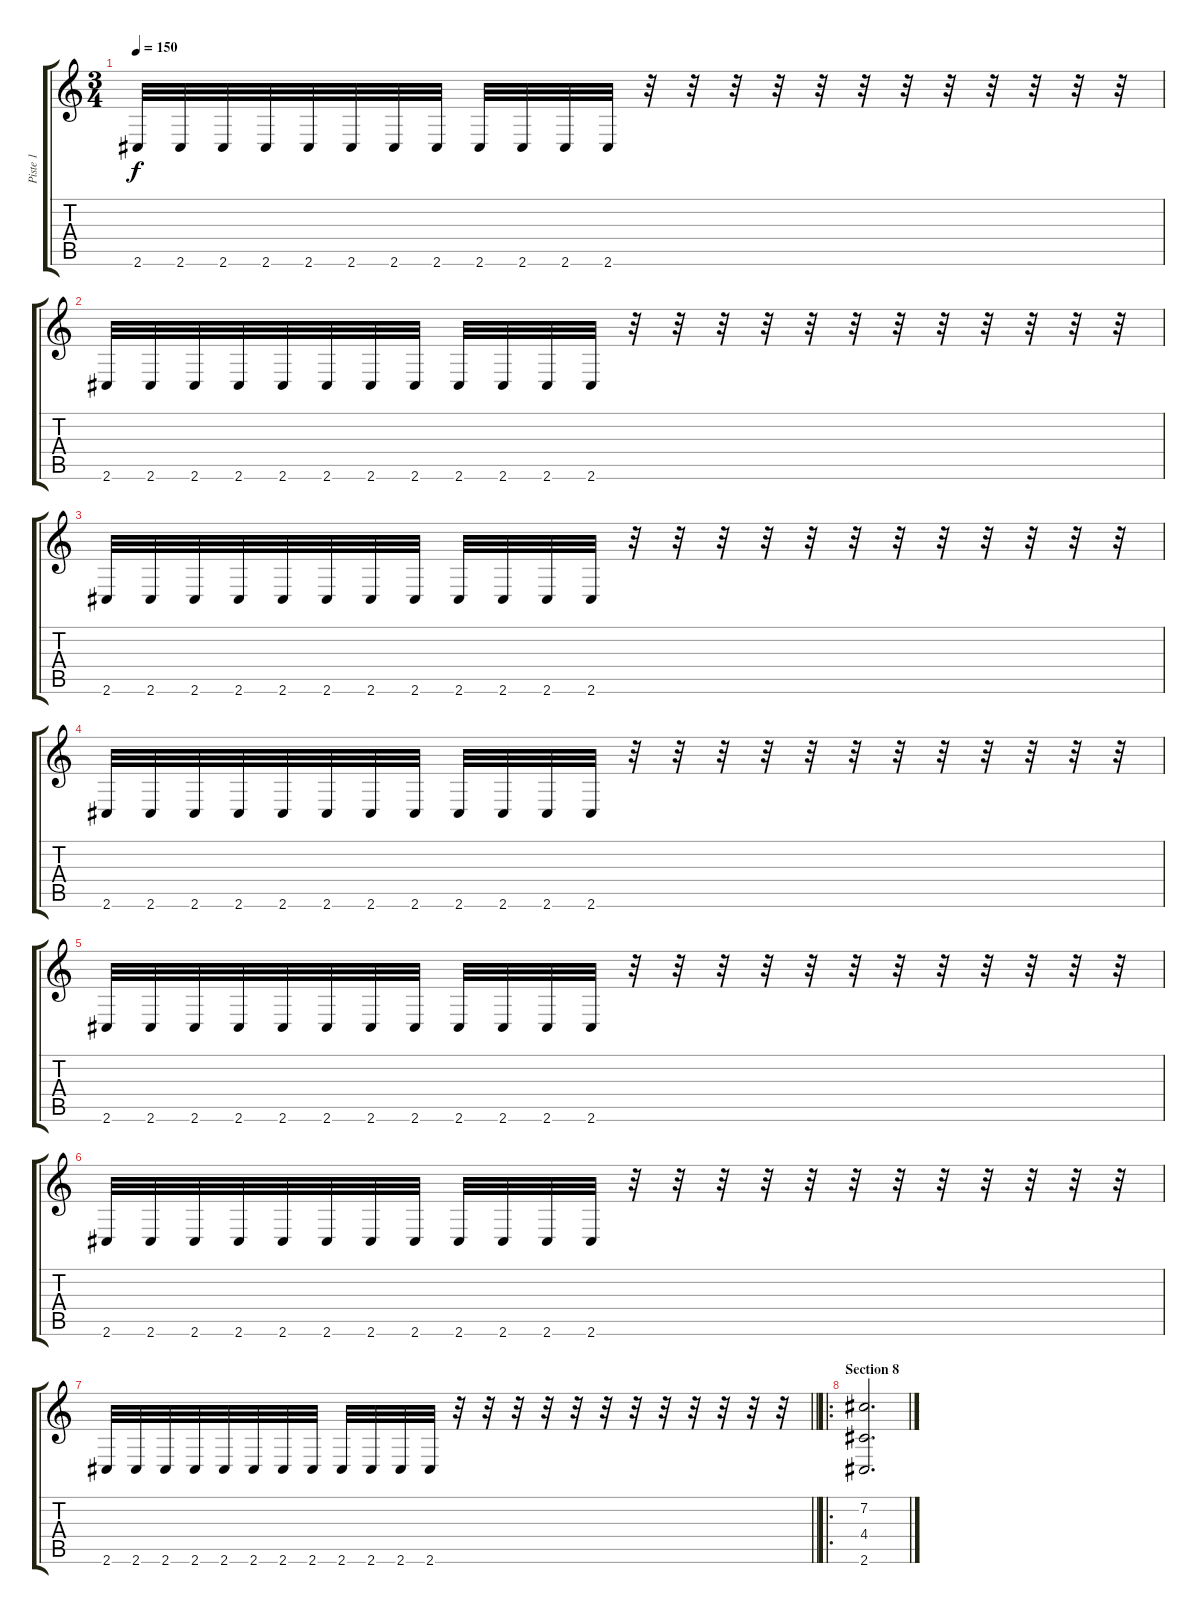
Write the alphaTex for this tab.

\track ("Piste 1" "Piste 1") {instrument distortionguitar}
\staff {score tabs}
\tuning (B3 Gb3 D3 A2 E2 B1) {hide}
\ts (3 4)
\tempo 150
\clef g2
\ks c
2.6.32{dy f} 2.6.32 2.6.32 2.6.32 2.6.32 2.6.32 2.6.32 2.6.32 2.6.32 2.6.32 2.6.32 2.6.32 r.32 r.32 r.32 r.32 r.32 r.32 r.32 r.32 r.32 r.32 r.32 r.32 |
2.6.32 2.6.32 2.6.32 2.6.32 2.6.32 2.6.32 2.6.32 2.6.32 2.6.32 2.6.32 2.6.32 2.6.32 r.32 r.32 r.32 r.32 r.32 r.32 r.32 r.32 r.32 r.32 r.32 r.32 |
2.6.32 2.6.32 2.6.32 2.6.32 2.6.32 2.6.32 2.6.32 2.6.32 2.6.32 2.6.32 2.6.32 2.6.32 r.32 r.32 r.32 r.32 r.32 r.32 r.32 r.32 r.32 r.32 r.32 r.32 |
2.6.32 2.6.32 2.6.32 2.6.32 2.6.32 2.6.32 2.6.32 2.6.32 2.6.32 2.6.32 2.6.32 2.6.32 r.32 r.32 r.32 r.32 r.32 r.32 r.32 r.32 r.32 r.32 r.32 r.32 |
2.6.32 2.6.32 2.6.32 2.6.32 2.6.32 2.6.32 2.6.32 2.6.32 2.6.32 2.6.32 2.6.32 2.6.32 r.32 r.32 r.32 r.32 r.32 r.32 r.32 r.32 r.32 r.32 r.32 r.32 |
2.6.32 2.6.32 2.6.32 2.6.32 2.6.32 2.6.32 2.6.32 2.6.32 2.6.32 2.6.32 2.6.32 2.6.32 r.32 r.32 r.32 r.32 r.32 r.32 r.32 r.32 r.32 r.32 r.32 r.32 |
\barLineRight lightlight
2.6.32 2.6.32 2.6.32 2.6.32 2.6.32 2.6.32 2.6.32 2.6.32 2.6.32 2.6.32 2.6.32 2.6.32 r.32 r.32 r.32 r.32 r.32 r.32 r.32 r.32 r.32 r.32 r.32 r.32 |
\ro
\section ("" "Section 8")
(7.2 4.4 2.6).2{d}
